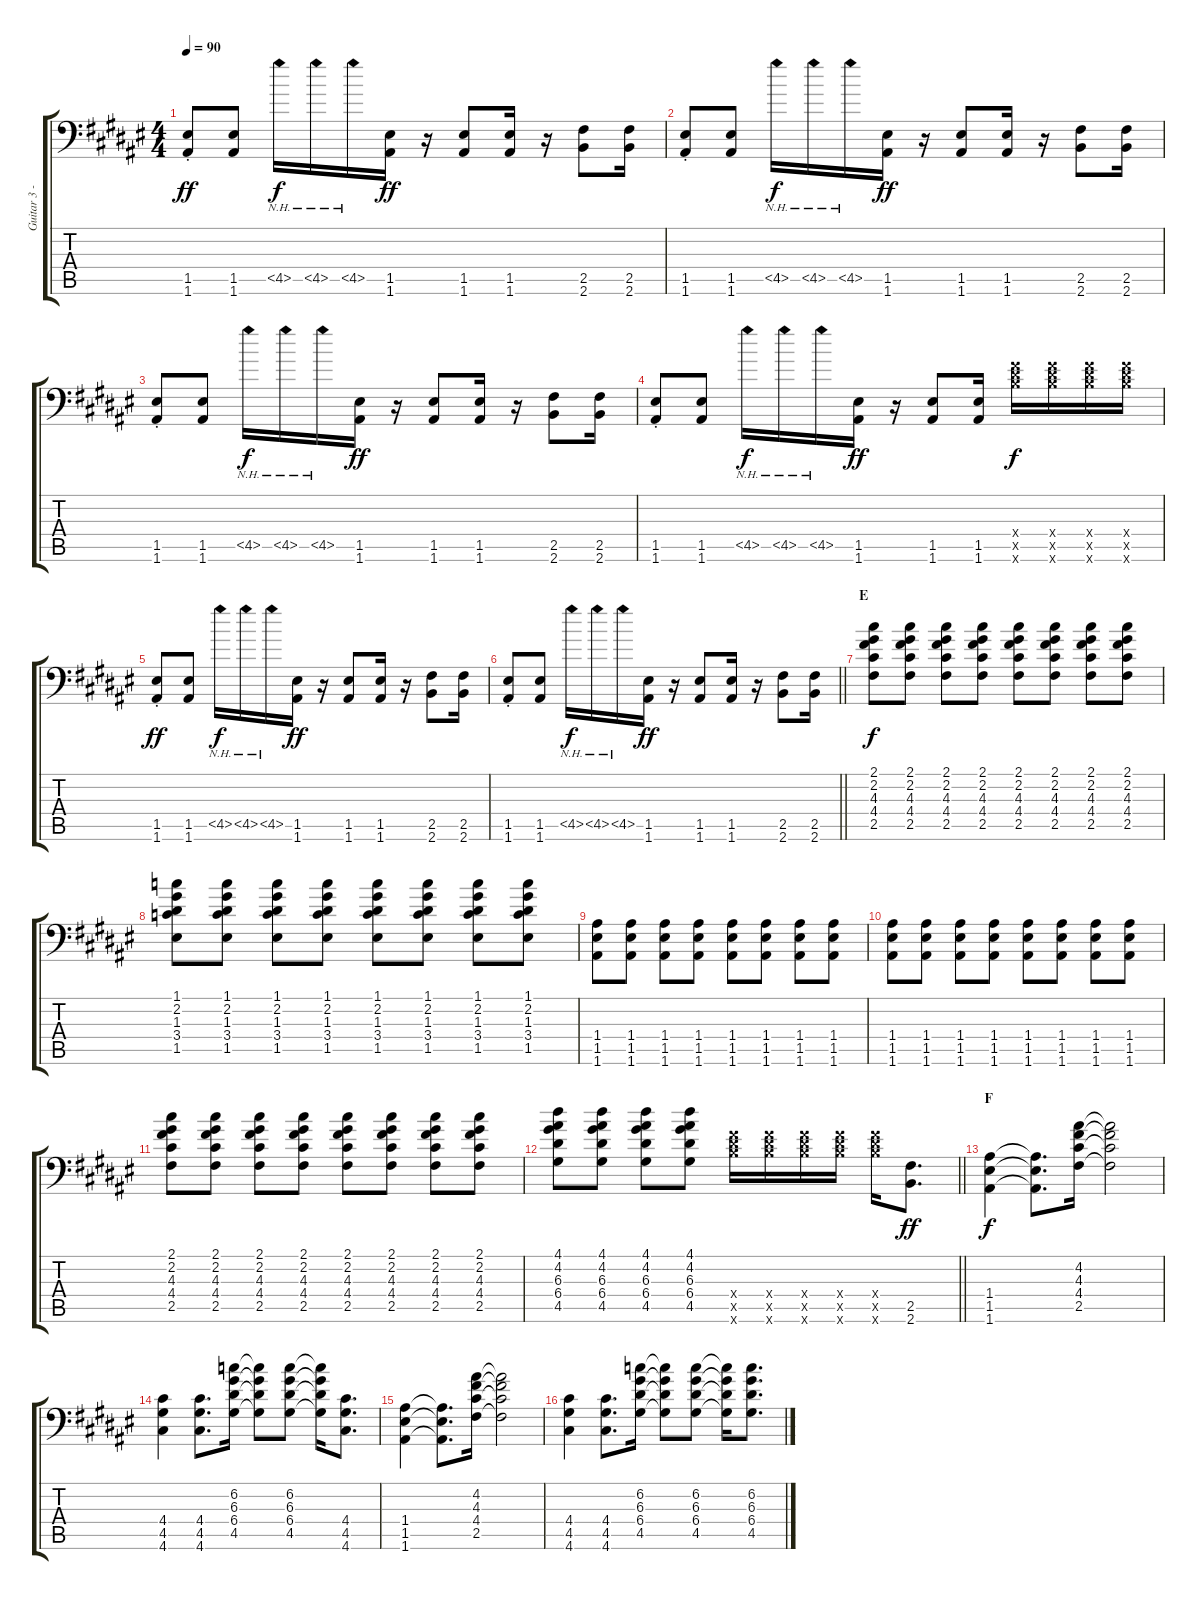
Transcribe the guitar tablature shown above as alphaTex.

\track ("Guitar 3 - Aoi" "Guitar 3 -") {instrument distortionguitar}
\staff {score tabs}
\tuning (B3 Gb3 D3 A2 E2 A1) {hide}
\ts (4 4)
\tempo 90
\clef f4
\ks f#
(1.5{st} 1.6{st}).8{dy ff} (1.5 1.6).8 4.5{nh}.16{dy f} 4.5{nh}.16 4.5{nh}.16 (1.5 1.6).16{dy ff} r.16 (1.5 1.6).8 (1.5 1.6).16 r.16 (2.5 2.6).8 (2.5 2.6).16 |
(1.5{st} 1.6{st}).8 (1.5 1.6).8 4.5{nh}.16{dy f} 4.5{nh}.16 4.5{nh}.16 (1.5 1.6).16{dy ff} r.16 (1.5 1.6).8 (1.5 1.6).16 r.16 (2.5 2.6).8 (2.5 2.6).16 |
(1.5{st} 1.6{st}).8 (1.5 1.6).8 4.5{nh}.16{dy f} 4.5{nh}.16 4.5{nh}.16 (1.5 1.6).16{dy ff} r.16 (1.5 1.6).8 (1.5 1.6).16 r.16 (2.5 2.6).8 (2.5 2.6).16 |
(1.5{st} 1.6{st}).8 (1.5 1.6).8 4.5{nh}.16{dy f} 4.5{nh}.16 4.5{nh}.16 (1.5 1.6).16{dy ff} r.16 (1.5 1.6).8 (1.5 1.6).16 (9.4{x} 11.5{x} 14.6{x}).16{dy f} (9.4{x} 11.5{x} 14.6{x}).16 (9.4{x} 11.5{x} 14.6{x}).16 (9.4{x} 11.5{x} 14.6{x}).16 |
(1.5{st} 1.6{st}).8{dy ff} (1.5 1.6).8 4.5{nh}.16{dy f} 4.5{nh}.16 4.5{nh}.16 (1.5 1.6).16{dy ff} r.16 (1.5 1.6).8 (1.5 1.6).16 r.16 (2.5 2.6).8 (2.5 2.6).16 |
\barLineRight lightlight
(1.5{st} 1.6{st}).8 (1.5 1.6).8 4.5{nh}.16{dy f} 4.5{nh}.16 4.5{nh}.16 (1.5 1.6).16{dy ff} r.16 (1.5 1.6).8 (1.5 1.6).16 r.16 (2.5 2.6).8 (2.5 2.6).16 |
\section ("" "E")
(2.1 2.2 4.3 4.4 2.5).8{dy f} (2.1 2.2 4.3 4.4 2.5).8 (2.1 2.2 4.3 4.4 2.5).8 (2.1 2.2 4.3 4.4 2.5).8 (2.1 2.2 4.3 4.4 2.5).8 (2.1 2.2 4.3 4.4 2.5).8 (2.1 2.2 4.3 4.4 2.5).8 (2.1 2.2 4.3 4.4 2.5).8 |
(1.1 2.2 1.3 3.4 1.5).8 (1.1 2.2 1.3 3.4 1.5).8 (1.1 2.2 1.3 3.4 1.5).8 (1.1 2.2 1.3 3.4 1.5).8 (1.1 2.2 1.3 3.4 1.5).8 (1.1 2.2 1.3 3.4 1.5).8 (1.1 2.2 1.3 3.4 1.5).8 (1.1 2.2 1.3 3.4 1.5).8 |
(1.4 1.5 1.6).8 (1.4 1.5 1.6).8 (1.4 1.5 1.6).8 (1.4 1.5 1.6).8 (1.4 1.5 1.6).8 (1.4 1.5 1.6).8 (1.4 1.5 1.6).8 (1.4 1.5 1.6).8 |
(1.4 1.5 1.6).8 (1.4 1.5 1.6).8 (1.4 1.5 1.6).8 (1.4 1.5 1.6).8 (1.4 1.5 1.6).8 (1.4 1.5 1.6).8 (1.4 1.5 1.6).8 (1.4 1.5 1.6).8 |
(2.1 2.2 4.3 4.4 2.5).8 (2.1 2.2 4.3 4.4 2.5).8 (2.1 2.2 4.3 4.4 2.5).8 (2.1 2.2 4.3 4.4 2.5).8 (2.1 2.2 4.3 4.4 2.5).8 (2.1 2.2 4.3 4.4 2.5).8 (2.1 2.2 4.3 4.4 2.5).8 (2.1 2.2 4.3 4.4 2.5).8 |
\barLineRight lightlight
(4.1 4.2 6.3 6.4 4.5).8 (4.1 4.2 6.3 6.4 4.5).8 (4.1 4.2 6.3 6.4 4.5).8 (4.1 4.2 6.3 6.4 4.5).8 (9.4{x} 11.5{x} 14.6{x}).16 (9.4{x} 11.5{x} 14.6{x}).16 (9.4{x} 11.5{x} 14.6{x}).16 (9.4{x} 11.5{x} 14.6{x}).16 (9.4{x} 11.5{x} 14.6{x}).16 (2.5 2.6).8{d dy ff} |
\section ("" "F")
(1.4 1.5 1.6).4{dy f} (1.4{t} 1.5{t} 1.6{t}).8{d} (4.2 4.3 4.4 2.5).16 (4.2{t} 4.3{t} 4.4{t} 2.5{t}).2 |
(4.4 4.5 4.6).4 (4.4 4.5 4.6).8{d} (6.2 6.3 6.4 4.5).16 (6.2{t} 6.3{t} 6.4{t} 4.5{t}).8 (6.2 6.3 6.4 4.5).8 (6.2{t} 6.3{t} 6.4{t} 4.5{t}).16 (4.4 4.5 4.6).8{d} |
(1.4 1.5 1.6).4 (1.4{t} 1.5{t} 1.6{t}).8{d} (4.2 4.3 4.4 2.5).16 (4.2{t} 4.3{t} 4.4{t} 2.5{t}).2 |
(4.4 4.5 4.6).4 (4.4 4.5 4.6).8{d} (6.2 6.3 6.4 4.5).16 (6.2{t} 6.3{t} 6.4{t} 4.5{t}).8 (6.2 6.3 6.4 4.5).8 (6.2{t} 6.3{t} 6.4{t} 4.5{t}).16 (6.2 6.3 6.4 4.5).8{d}
